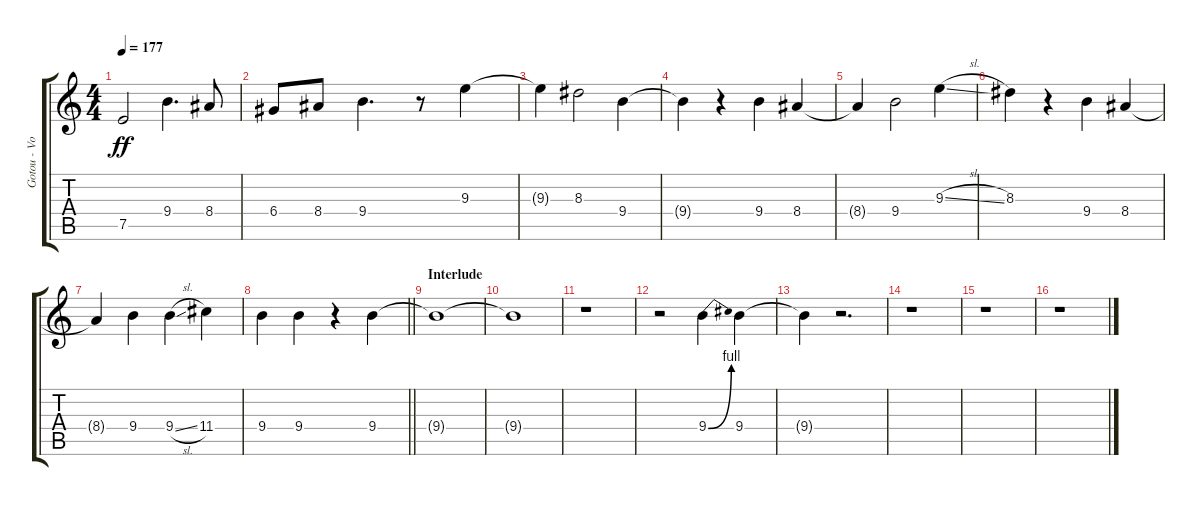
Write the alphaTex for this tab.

\track ("Gotou - Vocals" "Gotou - Vo") {instrument contrabass}
\staff {score tabs}
\tuning (E4 B3 G3 D3 A2 E2) {hide}
\ts (4 4)
\tempo 177
\clef g2
\ks c
7.5.2{dy ff} 9.4.4{d} 8.4.8 |
6.4.8 8.4.8 9.4.4{d} r.8 9.3.4 |
9.3{t}.4 8.3.2 9.4.4 |
9.4{t}.4 r.4 9.4.4 8.4.4 |
8.4{t}.4 9.4.2 9.3{sl}.4 |
8.3.4 r.4 9.4.4 8.4.4 |
8.4{t}.4 9.4.4 9.4{sl}.4 11.4.4 |
\barLineRight lightlight
9.4.4 9.4.4 r.4 9.4.4 |
\section ("" "Interlude")
9.4{t}.1 |
9.4{t}.1 |
r.1 |
r.2 9.4{be (bend 0 0 60 4)}.4 9.4.4 |
9.4{t}.4 r.2{d} |
r.1 |
r.1 |
r.1
